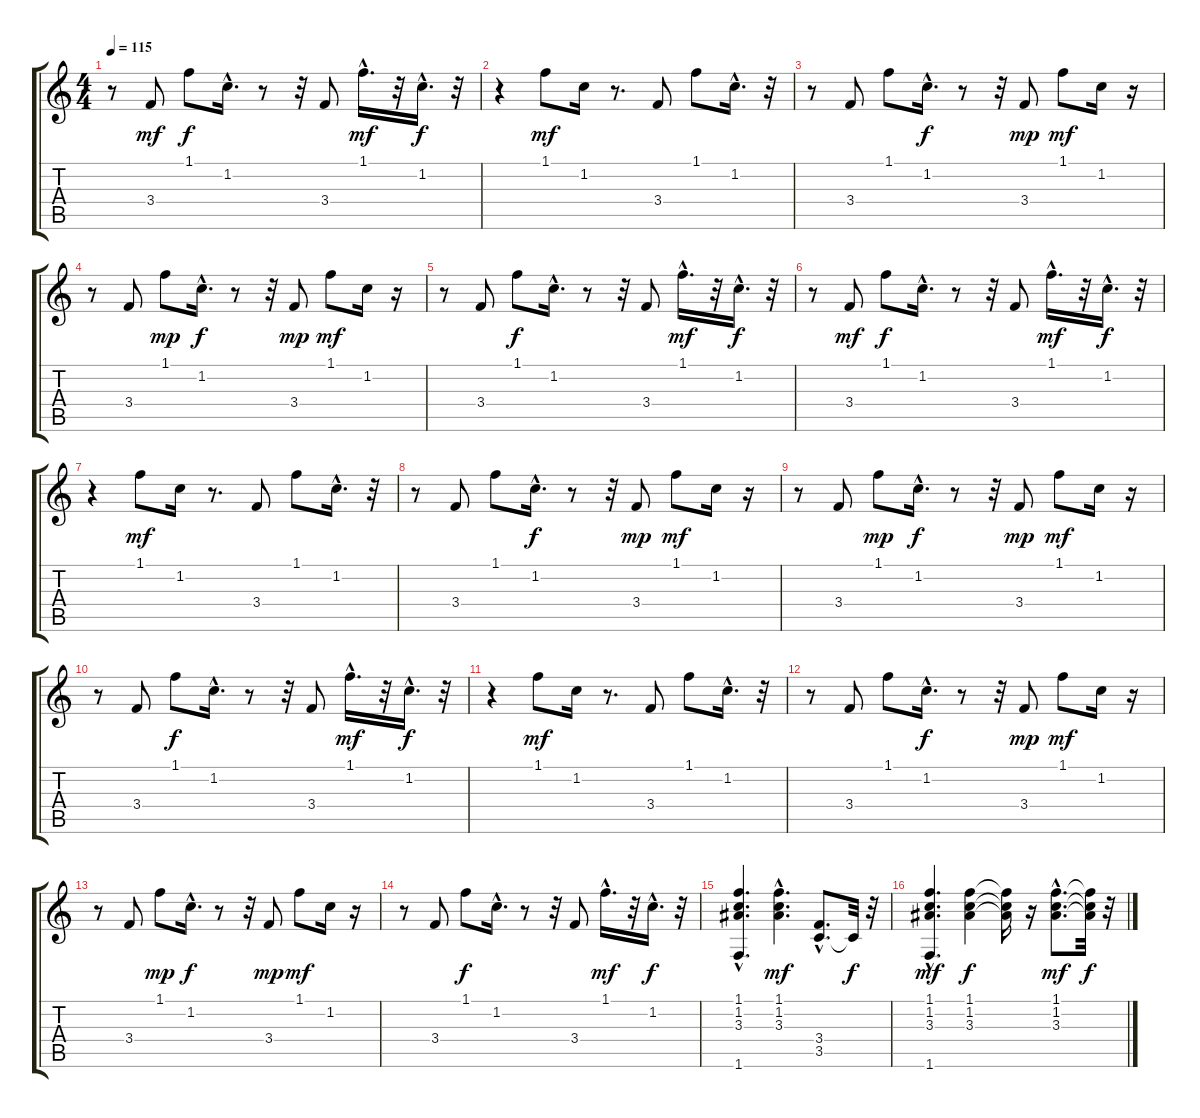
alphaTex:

\track "" {instrument acousticguitarnylon}
\staff {score tabs}
\tuning (E4 B3 G3 D3 A2 E2) {hide}
\ts (4 4)
\tempo 115
\clef g2
\ks c
r.8{dy mf} 3.4.8 1.1.8{dy f} 1.2{hac}.16{d} r.8 r.32 3.4.8 1.1{hac}.16{d dy mf} r.32 1.2{hac}.16{d dy f} r.32 |
r.4 1.1.8{dy mf} 1.2.16 r.8{d} 3.4.8 1.1.8 1.2{hac}.16{d} r.32 |
r.8 3.4.8 1.1.8 1.2{hac}.16{d dy f} r.8 r.32 3.4.8{dy mp} 1.1.8{dy mf} 1.2.16 r.16 |
r.8 3.4.8 1.1.8{dy mp} 1.2{hac}.16{d dy f} r.8 r.32 3.4.8{dy mp} 1.1.8{dy mf} 1.2.16 r.16 |
r.8 3.4.8 1.1.8{dy f} 1.2{hac}.16{d} r.8 r.32 3.4.8 1.1{hac}.16{d dy mf} r.32 1.2{hac}.16{d dy f} r.32 |
r.8 3.4.8{dy mf} 1.1.8{dy f} 1.2{hac}.16{d} r.8 r.32 3.4.8 1.1{hac}.16{d dy mf} r.32 1.2{hac}.16{d dy f} r.32 |
r.4 1.1.8{dy mf} 1.2.16 r.8{d} 3.4.8 1.1.8 1.2{hac}.16{d} r.32 |
r.8 3.4.8 1.1.8 1.2{hac}.16{d dy f} r.8 r.32 3.4.8{dy mp} 1.1.8{dy mf} 1.2.16 r.16 |
r.8 3.4.8 1.1.8{dy mp} 1.2{hac}.16{d dy f} r.8 r.32 3.4.8{dy mp} 1.1.8{dy mf} 1.2.16 r.16 |
r.8 3.4.8 1.1.8{dy f} 1.2{hac}.16{d} r.8 r.32 3.4.8 1.1{hac}.16{d dy mf} r.32 1.2{hac}.16{d dy f} r.32 |
r.4 1.1.8{dy mf} 1.2.16 r.8{d} 3.4.8 1.1.8 1.2{hac}.16{d} r.32 |
r.8 3.4.8 1.1.8 1.2{hac}.16{d dy f} r.8 r.32 3.4.8{dy mp} 1.1.8{dy mf} 1.2.16 r.16 |
r.8 3.4.8 1.1.8{dy mp} 1.2{hac}.16{d dy f} r.8 r.32 3.4.8{dy mp} 1.1.8{dy mf} 1.2.16 r.16 |
r.8 3.4.8 1.1.8{dy f} 1.2{hac}.16{d} r.8 r.32 3.4.8 1.1{hac}.16{d dy mf} r.32 1.2{hac}.16{d dy f} r.32 |
(1.1 1.2 3.3 1.6{hac}).4{d} (1.1{hac} 1.2{hac} 3.3).4{d dy mf} (3.4{hac} 3.5{hac}).8{d} 3.5{t}.32{dy f} r.32 |
(1.1 1.2 3.3 1.6{hac}).4{d dy mf} (1.1 1.2 3.3).4{dy f} (1.1{t} 1.2{t} 3.3{t}).16 r.16 (1.1{hac} 1.2{hac} 3.3{hac}).8{d dy mf} (1.1{t} 1.2{t} 3.3{t}).32{dy f} r.32
